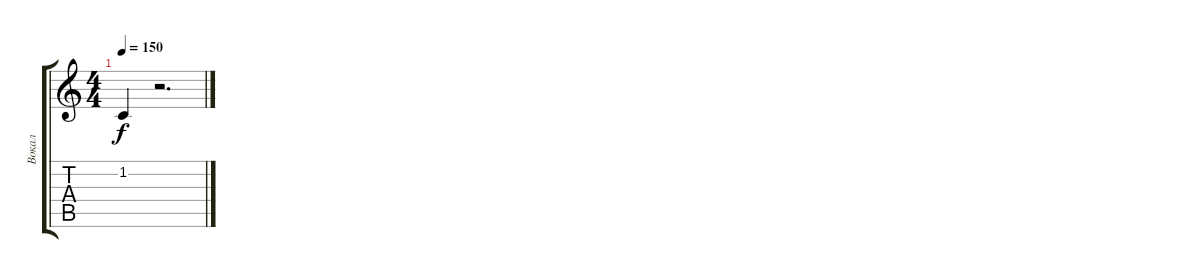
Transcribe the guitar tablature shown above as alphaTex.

\track ("Вокал" "Вокал") {instrument altosax}
\staff {score tabs}
\tuning (E4 B3 G3 D3 A2 E2) {hide}
\ts (4 4)
\tempo 150
\clef g2
\ks c
1.2{t}.4{dy f} r.2{d}
